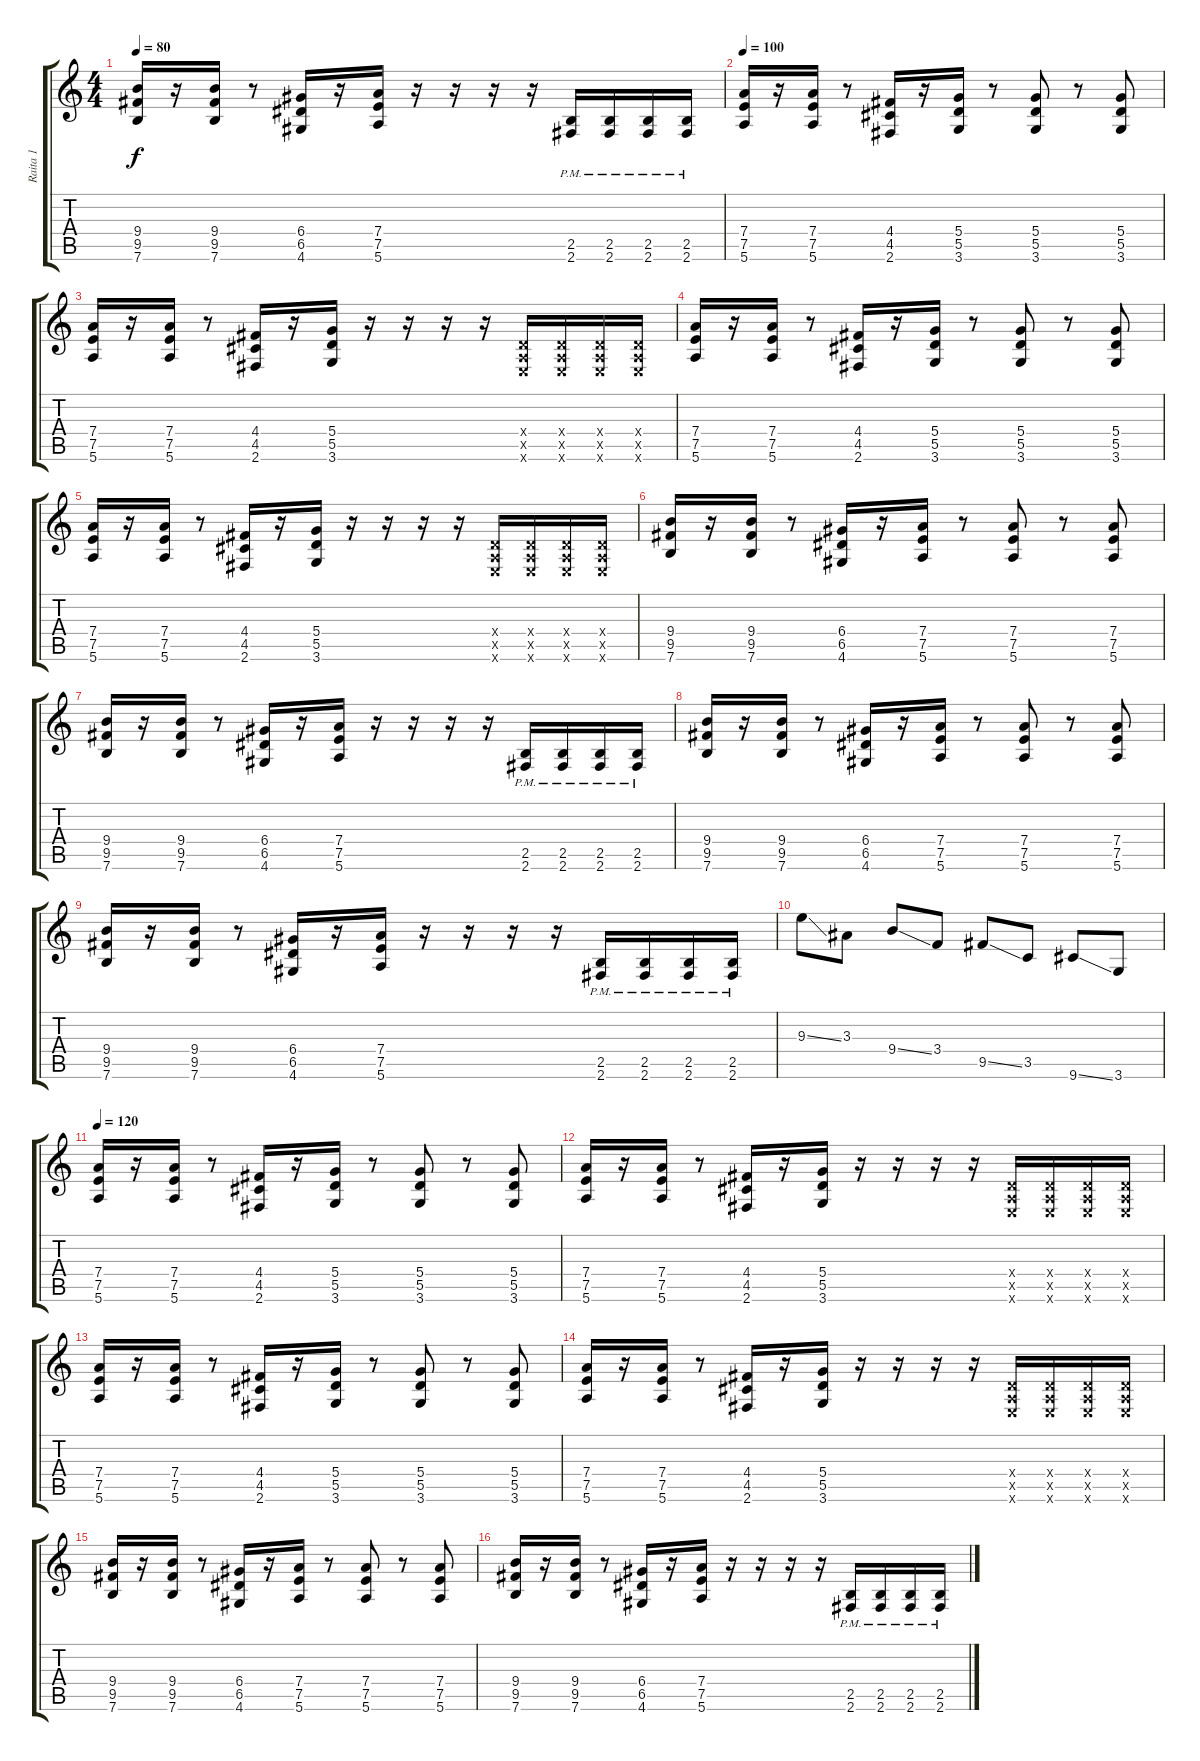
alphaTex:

\track ("Raita 1" "Raita 1") {instrument distortionguitar}
\staff {score tabs}
\tuning (E4 B3 G3 D3 A2 E2) {hide}
\ts (4 4)
\tempo 80
\clef g2
\ks c
(9.4 9.5 7.6).16{dy f} r.16 (9.4 9.5 7.6).16 r.8 (6.4 6.5 4.6).16 r.16 (7.4 7.5 5.6).16 r.16 r.16 r.16 r.16 (2.5{pm} 2.6{pm}).16 (2.5{pm} 2.6{pm}).16 (2.5{pm} 2.6{pm}).16 (2.5{pm} 2.6{pm}).16 |
\tempo 100
(7.4 7.5 5.6).16 r.16 (7.4 7.5 5.6).16 r.8 (4.4 4.5 2.6).16 r.16 (5.4 5.5 3.6).16 r.8 (5.4 5.5 3.6).8 r.8 (5.4 5.5 3.6).8 |
(7.4 7.5 5.6).16 r.16 (7.4 7.5 5.6).16 r.8 (4.4 4.5 2.6).16 r.16 (5.4 5.5 3.6).16 r.16 r.16 r.16 r.16 (0.4{x} 0.5{x} 0.6{x}).16 (0.4{x} 0.5{x} 0.6{x}).16 (0.4{x} 0.5{x} 0.6{x}).16 (0.4{x} 0.5{x} 0.6{x}).16 |
(7.4 7.5 5.6).16 r.16 (7.4 7.5 5.6).16 r.8 (4.4 4.5 2.6).16 r.16 (5.4 5.5 3.6).16 r.8 (5.4 5.5 3.6).8 r.8 (5.4 5.5 3.6).8 |
(7.4 7.5 5.6).16 r.16 (7.4 7.5 5.6).16 r.8 (4.4 4.5 2.6).16 r.16 (5.4 5.5 3.6).16 r.16 r.16 r.16 r.16 (0.4{x} 0.5{x} 0.6{x}).16 (0.4{x} 0.5{x} 0.6{x}).16 (0.4{x} 0.5{x} 0.6{x}).16 (0.4{x} 0.5{x} 0.6{x}).16 |
(9.4 9.5 7.6).16 r.16 (9.4 9.5 7.6).16 r.8 (6.4 6.5 4.6).16 r.16 (7.4 7.5 5.6).16 r.8 (7.4 7.5 5.6).8 r.8 (7.4 7.5 5.6).8 |
(9.4 9.5 7.6).16 r.16 (9.4 9.5 7.6).16 r.8 (6.4 6.5 4.6).16 r.16 (7.4 7.5 5.6).16 r.16 r.16 r.16 r.16 (2.5{pm} 2.6{pm}).16 (2.5{pm} 2.6{pm}).16 (2.5{pm} 2.6{pm}).16 (2.5{pm} 2.6{pm}).16 |
(9.4 9.5 7.6).16 r.16 (9.4 9.5 7.6).16 r.8 (6.4 6.5 4.6).16 r.16 (7.4 7.5 5.6).16 r.8 (7.4 7.5 5.6).8 r.8 (7.4 7.5 5.6).8 |
(9.4 9.5 7.6).16 r.16 (9.4 9.5 7.6).16 r.8 (6.4 6.5 4.6).16 r.16 (7.4 7.5 5.6).16 r.16 r.16 r.16 r.16 (2.5{pm} 2.6{pm}).16 (2.5{pm} 2.6{pm}).16 (2.5{pm} 2.6{pm}).16 (2.5{pm} 2.6{pm}).16 |
9.3{ss}.8 3.3.8 9.4{ss}.8 3.4.8 9.5{ss}.8 3.5.8 9.6{ss}.8 3.6.8 |
\tempo 120
(7.4 7.5 5.6).16 r.16 (7.4 7.5 5.6).16 r.8 (4.4 4.5 2.6).16 r.16 (5.4 5.5 3.6).16 r.8 (5.4 5.5 3.6).8 r.8 (5.4 5.5 3.6).8 |
(7.4 7.5 5.6).16 r.16 (7.4 7.5 5.6).16 r.8 (4.4 4.5 2.6).16 r.16 (5.4 5.5 3.6).16 r.16 r.16 r.16 r.16 (0.4{x} 0.5{x} 0.6{x}).16 (0.4{x} 0.5{x} 0.6{x}).16 (0.4{x} 0.5{x} 0.6{x}).16 (0.4{x} 0.5{x} 0.6{x}).16 |
(7.4 7.5 5.6).16 r.16 (7.4 7.5 5.6).16 r.8 (4.4 4.5 2.6).16 r.16 (5.4 5.5 3.6).16 r.8 (5.4 5.5 3.6).8 r.8 (5.4 5.5 3.6).8 |
(7.4 7.5 5.6).16 r.16 (7.4 7.5 5.6).16 r.8 (4.4 4.5 2.6).16 r.16 (5.4 5.5 3.6).16 r.16 r.16 r.16 r.16 (0.4{x} 0.5{x} 0.6{x}).16 (0.4{x} 0.5{x} 0.6{x}).16 (0.4{x} 0.5{x} 0.6{x}).16 (0.4{x} 0.5{x} 0.6{x}).16 |
(9.4 9.5 7.6).16 r.16 (9.4 9.5 7.6).16 r.8 (6.4 6.5 4.6).16 r.16 (7.4 7.5 5.6).16 r.8 (7.4 7.5 5.6).8 r.8 (7.4 7.5 5.6).8 |
(9.4 9.5 7.6).16 r.16 (9.4 9.5 7.6).16 r.8 (6.4 6.5 4.6).16 r.16 (7.4 7.5 5.6).16 r.16 r.16 r.16 r.16 (2.5{pm} 2.6{pm}).16 (2.5{pm} 2.6{pm}).16 (2.5{pm} 2.6{pm}).16 (2.5{pm} 2.6{pm}).16
